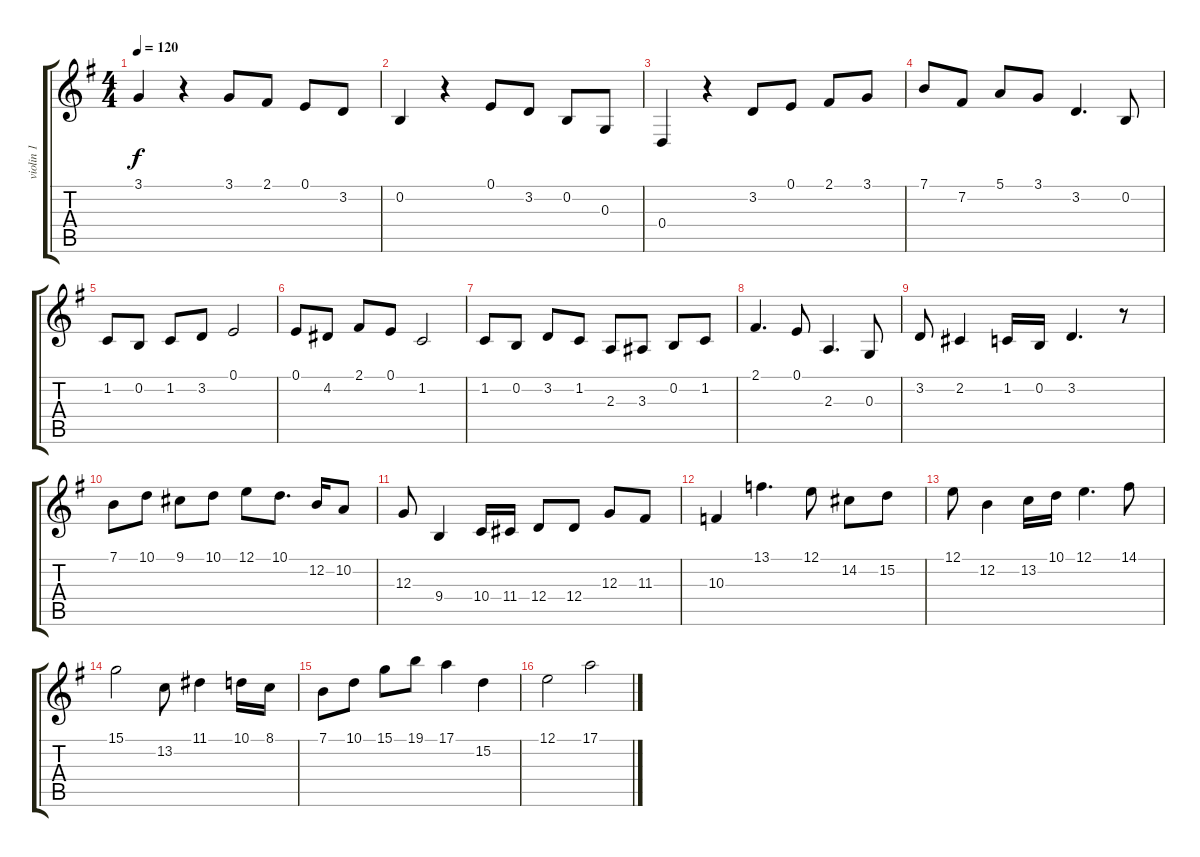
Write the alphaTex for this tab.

\track ("violin 1" "violin 1") {instrument violin}
\staff {score tabs}
\tuning (E4 B3 G3 D3 A2 E2) {hide}
\ts (4 4)
\tempo 120
\clef g2
\ks g
3.1.4{dy f} r.4 3.1.8 2.1.8 0.1.8 3.2.8 |
0.2.4 r.4 0.1.8 3.2.8 0.2.8 0.3.8 |
0.4.4 r.4 3.2.8 0.1.8 2.1.8 3.1.8 |
7.1.8 7.2.8 5.1.8 3.1.8 3.2.4{d} 0.2.8 |
1.2.8 0.2.8 1.2.8 3.2.8 0.1.2 |
0.1.8 4.2.8 2.1.8 0.1.8 1.2.2 |
1.2.8 0.2.8 3.2.8 1.2.8 2.3.8 3.3.8 0.2.8 1.2.8 |
2.1.4{d} 0.1.8 2.3.4{d} 0.3.8 |
3.2.8 2.2.4 1.2.16 0.2.16 3.2.4{d} r.8 |
7.1.8 10.1.8 9.1.8 10.1.8 12.1.8 10.1.8{d} 12.2.16 10.2.8 |
12.3.8 9.4.4 10.4.16 11.4.16 12.4.8 12.4.8 12.3.8 11.3.8 |
10.3.4 13.1.4{d} 12.1.8 14.2.8 15.2.8 |
12.1.8 12.2.4 13.2.16 10.1.16 12.1.4{d} 14.1.8 |
15.1.2 13.2.8 11.1.4 10.1.16 8.1.16 |
7.1.8 10.1.8 15.1.8 19.1.8 17.1.4 15.2.4 |
12.1.2 17.1.2
